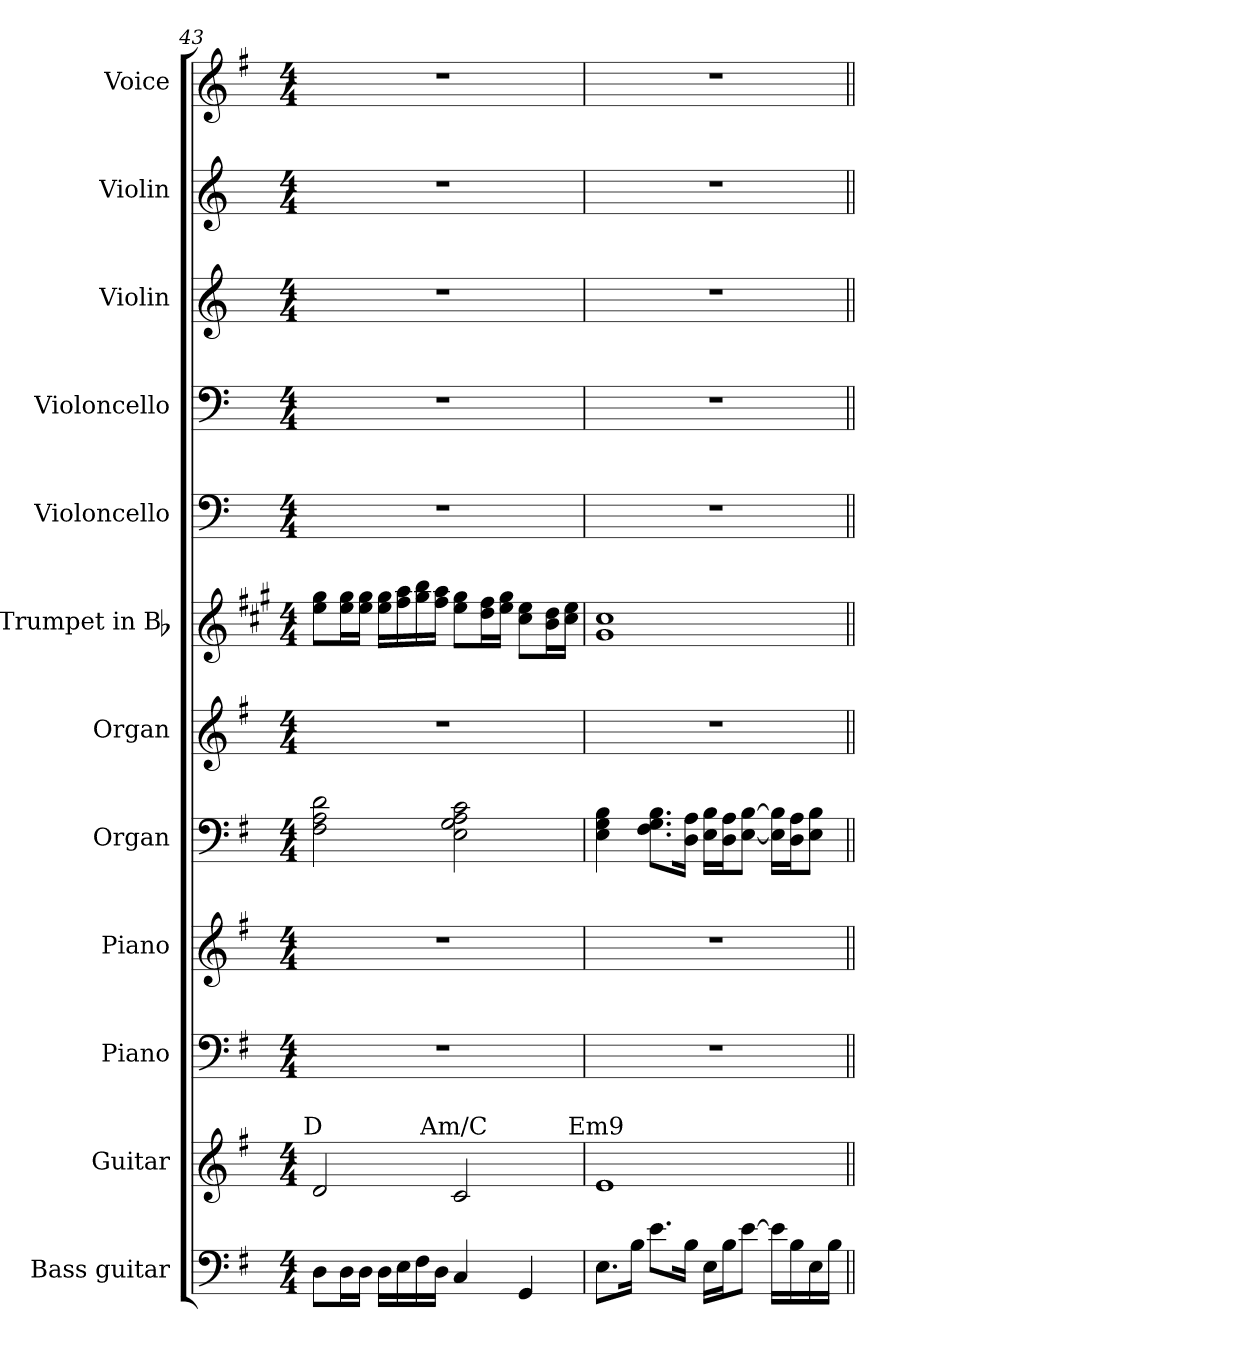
**kern	**kern	**kern	**kern	**kern	**kern	**kern	**kern	**kern	**kern	**kern	**kern
*part12	*part11	*part10	*part9	*part8	*part7	*part6	*part5	*part4	*part3	*part2	*part1
*staff12	*staff11	*staff10	*staff9	*staff8	*staff7	*staff6	*staff5	*staff4	*staff3	*staff2	*staff1
*I"Bass guitar	*I"Guitar	*I"Piano	*I"Piano	*I"Organ	*I"Organ	*I"Trumpet in Bb	*I"Violoncello	*I"Violoncello	*I"Violin	*I"Violin	*I"Voice
*I'Bass	*I'Guit.	*I'Pno	*I'Pno	*I'Org.	*I'Org.	*I'Tpt	*I'Vc.	*I'Vc.	*I'Vln	*I'Vln	*I'Voice
*clefF4	*clefG2	*clefF4	*clefG2	*clefF4	*clefG2	*clefG2	*clefF4	*clefF4	*clefG2	*clefG2	*clefG2
*ITrd7c12	*ITrd7c12	*	*	*	*	*ITrd1c2	*	*	*	*	*
*k[f#]	*k[f#]	*k[f#]	*k[f#]	*k[f#]	*k[f#]	*k[f#]	*k[]	*k[]	*k[]	*k[]	*k[f#]
*G:	*G:	*G:	*G:	*G:	*G:	*G:	*C:	*C:	*C:	*C:	*G:
*M4/4	*M4/4	*M4/4	*M4/4	*M4/4	*M4/4	*M4/4	*M4/4	*M4/4	*M4/4	*M4/4	*M4/4
=43	=43	=43	=43	=43	=43	=43	=43	=43	=43	=43	=43
!	!LO:TX:a:cj:t=D	!	!	!	!	!	!	!	!	!	!
8DDi\L	2Di/	1r	1r	2F#i\ 2Ai 2di	1r	8ddi\ 8ff#iL	1r	1r	1r	1r	1r
16DDi\L	.	.	.	.	.	16ddi\ 16ff#iL	.	.	.	.	.
16DDi\JJ	.	.	.	.	.	16ddi\ 16ff#iJJ	.	.	.	.	.
16DDi\LL	.	.	.	.	.	16ddi\ 16ff#iLL	.	.	.	.	.
16EEi\	.	.	.	.	.	16eei\ 16ggi	.	.	.	.	.
16FF#i\	.	.	.	.	.	16ff#i\ 16aai	.	.	.	.	.
16DDi\JJ	.	.	.	.	.	16eei\ 16ggiJJ	.	.	.	.	.
!	!LO:TX:a:cj:t=Am/C	!	!	!	!	!	!	!	!	!	!
4CCi/	2Ci/	.	.	2Ei\ 2Gi 2Ai 2ci	.	8ddi\ 8ff#iL	.	.	.	.	.
.	.	.	.	.	.	16cci\ 16eeiL	.	.	.	.	.
.	.	.	.	.	.	16ddi\ 16ff#iJJ	.	.	.	.	.
4GGGi/	.	.	.	.	.	8bi\ 8ddiL	.	.	.	.	.
.	.	.	.	.	.	16ai\ 16cciL	.	.	.	.	.
.	.	.	.	.	.	16bi\ 16ddiJJ	.	.	.	.	.
!!LO:LB:g=z
=44	=44	=44	=44	=44	=44	=44	=44	=44	=44	=44	=44
!	!LO:TX:a:cj:t=Em9	!	!	!	!	!	!	!	!	!	!
8.EEi\L	1Ei	1r	1r	4Ei\ 4Gi 4Bi	1r	1f#i 1bi	1r	1r	1r	1r	1r
16BBi\Jk	.	.	.	.	.	.	.	.	.	.	.
8.Ei\L	.	.	.	8.F#i\ 8.Gi 8.BiL	.	.	.	.	.	.	.
16BBi\Jk	.	.	.	16Di\ 16AiJk	.	.	.	.	.	.	.
16EEi\LL	.	.	.	16Ei\ 16BiLL	.	.	.	.	.	.	.
16BBi\J	.	.	.	16Di\ 16AiJ	.	.	.	.	.	.	.
[8Ei\J	.	.	.	[8Ei\ [8BiJ	.	.	.	.	.	.	.
16Ei\LL]	.	.	.	16Ei\] 16Bi]LL	.	.	.	.	.	.	.
16BBi\	.	.	.	16Di\ 16AiJ	.	.	.	.	.	.	.
16EEi\	.	.	.	8Ei\ 8BiJ	.	.	.	.	.	.	.
16BBi\JJ	.	.	.	.	.	.	.	.	.	.	.
=||	=||	=||	=||	=||	=||	=||	=||	=||	=||	=||	=||
*-	*-	*-	*-	*-	*-	*-	*-	*-	*-	*-	*-
